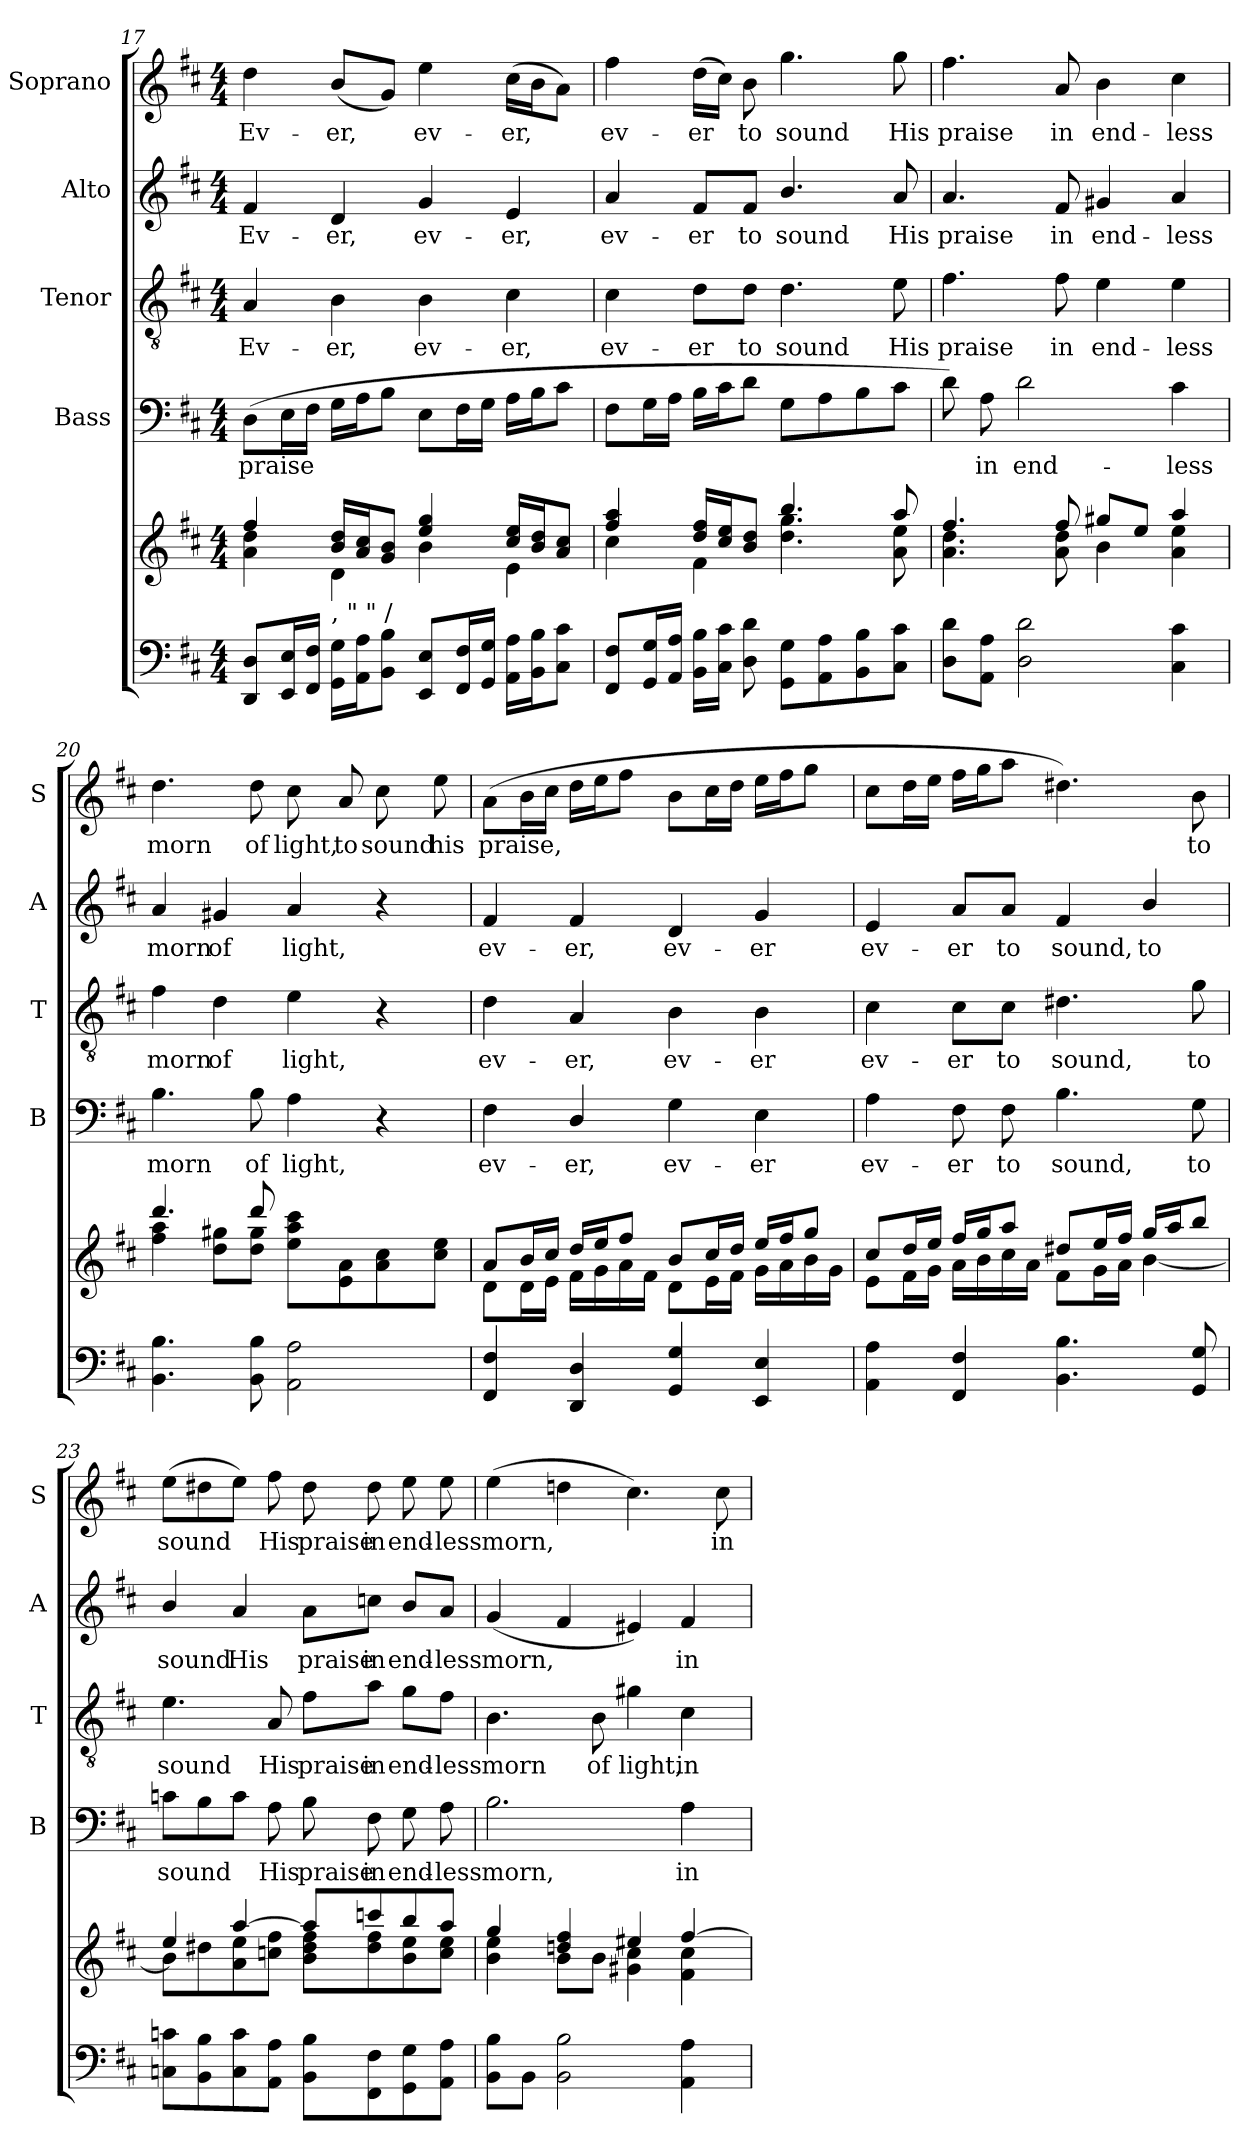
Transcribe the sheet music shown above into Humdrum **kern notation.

**kern	**kern	**kern	**text	**kern	**text	**kern	**text	**kern	**text
*part6	*part5	*part4	*part4	*part3	*part3	*part2	*part2	*part1	*part1
*staff6	*staff5	*staff4	*staff4	*staff3	*staff3	*staff2	*staff2	*staff1	*staff1
*	*	*I"Bass	*	*I"Tenor	*	*I"Alto	*	*I"Soprano	*
*	*	*I'B	*	*I'T	*	*I'A	*	*I'S	*
!!LO:LB:g=z
*clefF4	*clefG2	*clefF4	*	*clefGv2	*	*clefG2	*	*clefG2	*
*k[f#c#]	*k[f#c#]	*k[f#c#]	*	*k[f#c#]	*	*k[f#c#]	*	*k[f#c#]	*
*D:	*D:	*D:	*	*D:	*	*D:	*	*D:	*
*M4/4	*M4/4	*M4/4	*	*M4/4	*	*M4/4	*	*M4/4	*
=17	=17	=17	=17	=17	=17	=17	=17	=17	=17
*	*^	*	*	*	*	*	*	*	*
!	!	!	!	!LO:LY:b	!	!LO:LY:b	!	!LO:LY:b	!	!LO:LY:b
8DD/ 8D/L	4ff#/	4a\ 4dd\	(>8D\L	praise	4A/	Ev-	4f#/	Ev-	4dd\	Ev-
16EE/ 16E/L	.	.	16E\L	.	.	.	.	.	.	.
16FF#/ 16F#/JJ	.	.	16F#\JJ	.	.	.	.	.	.	.
!	!LO:TX:b:t=, " " /	!	!	!	!	!	!	!	!	!
!	!	!	!	!	!	!LO:LY:b	!	!LO:LY:b	!	!LO:LY:b
16GG\ 16G\LL	16b/ 16dd/LL	4d\	16G\LL	.	4B\	-er,	4d/	-er,	(<8b/L	-er,
16AA\ 16A\J	16a/ 16cc#/J	.	16A\J	.	.	.	.	.	.	.
8BB\ 8B\J	8g/ 8b/J	.	8B\J	.	.	.	.	.	8g/J)	.
!	!	!	!	!	!	!LO:LY:b	!	!LO:LY:b	!	!LO:LY:b
8EE/ 8E/L	4ee/ 4gg/	4b\	8E\L	.	4B\	ev-	4g/	ev-	4ee\	ev-
16FF#/ 16F#/L	.	.	16F#\L	.	.	.	.	.	.	.
16GG/ 16G/JJ	.	.	16G\JJ	.	.	.	.	.	.	.
!	!	!	!	!	!	!LO:LY:b	!	!LO:LY:b	!	!LO:LY:b
16AA\ 16A\LL	16cc#/ 16ee/LL	4e\	16A\LL	.	4c#\	-er,	4e/	-er,	(>16cc#\LL	-er,
16BB\ 16B\J	16b/ 16dd/J	.	16B\J	.	.	.	.	.	16b\J	.
8C#\ 8c#\J	8a/ 8cc#/J	.	8c#\J	.	.	.	.	.	8a\J)	.
=18	=18	=18	=18	=18	=18	=18	=18	=18	=18	=18
!	!	!	!	!	!	!LO:LY:b	!	!LO:LY:b	!	!LO:LY:b
8FF#/ 8F#/L	4ff#/ 4aa/	4cc#\	8F#\L	.	4c#\	ev-	4a/	ev-	4ff#\	ev-
16GG/ 16G/L	.	.	16G\L	.	.	.	.	.	.	.
16AA/ 16A/JJ	.	.	16A\JJ	.	.	.	.	.	.	.
!	!	!	!	!	!	!LO:LY:b	!	!LO:LY:b	!	!LO:LY:b
16BB\ 16B\LL	16dd/ 16ff#/LL	4f#\	16B\LL	.	8d\L	-er	8f#/L	-er	(>16dd\LL	-er
16C#\ 16c#\JJ	16cc#/ 16ee/J	.	16c#\J	.	.	.	.	.	16cc#\JJ)	.
!	!	!	!	!	!	!LO:LY:b	!	!LO:LY:b	!	!LO:LY:b
8D\ 8d\	8b/ 8dd/J	.	8d\J	.	8d\J	to	8f#/J	to	8b\	to
!	!	!	!	!	!	!LO:LY:b	!	!LO:LY:b	!	!LO:LY:b
8GG\ 8G\L	4.bb/	4.dd\ 4.gg\	8G\L	.	4.d\	sound	4.b/	sound	4.gg\	sound
8AA\ 8A\	.	.	8A\	.	.	.	.	.	.	.
8BB\ 8B\	.	.	8B\	.	.	.	.	.	.	.
!	!	!	!	!	!	!LO:LY:b	!	!LO:LY:b	!	!LO:LY:b
8C#\ 8c#\J	8aa/	8a\ 8ee\	8c#\J	.	8e\	His	8a/	His	8gg\	His
=19	=19	=19	=19	=19	=19	=19	=19	=19	=19	=19
!	!	!	!	!	!	!LO:LY:b	!	!LO:LY:b	!	!LO:LY:b
8D\ 8d\L	4.ff#/	4.a\ 4.dd\	8d\)	.	4.f#\	praise	4.a/	praise	4.ff#\	praise
!	!	!	!	!LO:LY:b	!	!	!	!	!	!
8AA\ 8A\J	.	.	8A\	in	.	.	.	.	.	.
!	!	!	!	!LO:LY:b	!	!	!	!	!	!
2D\ 2d\	.	.	2d\	end-	.	.	.	.	.	.
!	!	!	!	!	!	!LO:LY:b	!	!LO:LY:b	!	!LO:LY:b
.	8ff#/	8a\ 8dd\	.	.	8f#\	in	8f#/	in	8a/	in
!	!	!	!	!	!	!LO:LY:b	!	!LO:LY:b	!	!LO:LY:b
.	8gg#X/L	4b\	.	.	4e\	end-	4g#X/	end-	4b\	end-
.	8ee/J	.	.	.	.	.	.	.	.	.
!	!	!	!	!LO:LY:b	!	!LO:LY:b	!	!LO:LY:b	!	!LO:LY:b
4C#\ 4c#\	4aa/	4a\ 4ee\	4c#\	-less	4e\	-less	4a/	-less	4cc#\	-less
=20	=20	=20	=20	=20	=20	=20	=20	=20	=20	=20
!	!	!	!	!LO:LY:b	!	!LO:LY:b	!	!LO:LY:b	!	!LO:LY:b
4.BB\ 4.B\	4.ddd/	4ff#\ 4aa\	4.B\	morn	4f#\	morn	4a/	morn	4.dd\	morn
!	!	!	!	!	!	!LO:LY:b	!	!LO:LY:b	!	!
.	.	8dd\ 8gg#X\L	.	.	4d\	of	4g#X/	of	.	.
!	!	!	!	!LO:LY:b	!	!	!	!	!	!LO:LY:b
8BB\ 8B\	8ddd/	8dd\ 8gg#\J	8B\	of	.	.	.	.	8dd\	of
!	!	!	!	!LO:LY:b	!	!LO:LY:b	!	!LO:LY:b	!	!LO:LY:b
2AA\ 2A\	8ee\ 8aa\ 8ccc#\L	2ryy	4A\	light,	4e\	light,	4a/	light,	8cc#\	light,
!	!	!	!	!	!	!	!	!	!	!LO:LY:b
.	8e\ 8a\	.	.	.	.	.	.	.	8a/	to
!	!	!	!	!	!	!	!	!	!	!LO:LY:b
.	8a\ 8cc#\	.	4r	.	4r	.	4r	.	8cc#\	sound
!	!	!	!	!	!	!	!	!	!	!LO:LY:b
.	8cc#\ 8ee\J	.	.	.	.	.	.	.	8ee\	his
!!LO:LB:g=z
=21	=21	=21	=21	=21	=21	=21	=21	=21	=21	=21
!	!	!	!	!LO:LY:b	!	!LO:LY:b	!	!LO:LY:b	!	!LO:LY:b
4FF#/ 4F#/	8a/L	8d\L	4F#\	ev-	4d\	ev-	4f#/	ev-	(>8a\L	praise,
.	16b/L	16d\L	.	.	.	.	.	.	16b\L	.
.	16cc#/JJ	16e\JJ	.	.	.	.	.	.	16cc#\JJ	.
!	!	!	!	!LO:LY:b	!	!LO:LY:b	!	!LO:LY:b	!	!
4DD/ 4D/	16dd/LL	16f#\LL	4D/	-er,	4A/	-er,	4f#/	-er,	16dd\LL	.
.	16ee/J	16g\	.	.	.	.	.	.	16ee\J	.
.	8ff#/J	16a\	.	.	.	.	.	.	8ff#\J	.
.	.	16f#\JJ	.	.	.	.	.	.	.	.
!	!	!	!	!LO:LY:b	!	!LO:LY:b	!	!LO:LY:b	!	!
4GG/ 4G/	8b/L	8d\L	4G\	ev-	4B\	ev-	4d/	ev-	8b\L	.
.	16cc#/L	16e\L	.	.	.	.	.	.	16cc#\L	.
.	16dd/JJ	16f#\JJ	.	.	.	.	.	.	16dd\JJ	.
!	!	!	!	!LO:LY:b	!	!LO:LY:b	!	!LO:LY:b	!	!
4EE/ 4E/	16ee/LL	16g\LL	4E\	-er	4B\	-er	4g/	-er	16ee\LL	.
.	16ff#/J	16a\	.	.	.	.	.	.	16ff#\J	.
.	8gg/J	16b\	.	.	.	.	.	.	8gg\J	.
.	.	16g\JJ	.	.	.	.	.	.	.	.
=22	=22	=22	=22	=22	=22	=22	=22	=22	=22	=22
!	!	!	!	!LO:LY:b	!	!LO:LY:b	!	!LO:LY:b	!	!
4AA\ 4A\	8cc#/L	8e\L	4A\	ev-	4c#\	ev-	4e/	ev-	8cc#\L	.
.	16dd/L	16f#\L	.	.	.	.	.	.	16dd\L	.
.	16ee/JJ	16g\JJ	.	.	.	.	.	.	16ee\JJ	.
!	!	!	!	!LO:LY:b	!	!LO:LY:b	!	!LO:LY:b	!	!
4FF#/ 4F#/	16ff#/LL	16a\LL	8F#\	-er	8c#\L	-er	8a/L	-er	16ff#\LL	.
.	16gg/J	16b\	.	.	.	.	.	.	16gg\J	.
!	!	!	!	!LO:LY:b	!	!LO:LY:b	!	!LO:LY:b	!	!
.	8aa/J	16cc#\	8F#\	to	8c#\J	to	8a/J	to	8aa\J	.
.	.	16a\JJ	.	.	.	.	.	.	.	.
!	!	!	!	!LO:LY:b	!	!LO:LY:b	!	!LO:LY:b	!	!
4.BB\ 4.B\	8dd#X/L	8f#\L	4.B\	sound,	4.d#X\	sound,	4f#/	sound,	4.dd#X\)	.
.	16ee/L	16g\L	.	.	.	.	.	.	.	.
.	16ff#/JJ	16a\JJ	.	.	.	.	.	.	.	.
!	!	!	!	!	!	!	!	!LO:LY:b	!	!
.	16gg/LL	[<4b\	.	.	.	.	4b/	to	.	.
.	16aa/J	.	.	.	.	.	.	.	.	.
!	!	!	!	!LO:LY:b	!	!LO:LY:b	!	!	!	!LO:LY:b
8GG/ 8G/	8bb/J	.	8G\	to	8g\	to	.	.	8b\	to
=23	=23	=23	=23	=23	=23	=23	=23	=23	=23	=23
!	!	!	!	!LO:LY:b	!	!LO:LY:b	!	!LO:LY:b	!	!LO:LY:b
8Cn\ 8cn\L	4ee/	8b\L]	8cn\L	sound	4.e\	sound	4b/	sound	(>8ee\L	sound
8BB\ 8B\	.	8dd#X\	8B\	.	.	.	.	.	8dd#X\	.
!	!	!	!	!	!	!	!	!LO:LY:b	!	!
8C\ 8c\	[>4aa/	8a\ 8ee\	8c\J	.	.	.	4a/	His	8ee\J)	.
!	!	!	!	!LO:LY:b	!	!LO:LY:b	!	!	!	!LO:LY:b
8AA\ 8A\J	.	8ccn\ 8ff#\J	8A\	His	8A/	His	.	.	8ff#\	His
!	!	!	!	!LO:LY:b	!	!LO:LY:b	!	!LO:LY:b	!	!LO:LY:b
8BB\ 8B\L	8aa/L]	8b\ 8dd#\ 8ff#\L	8B\	praise	8f#\L	praise	8a\L	praise	8dd#\	praise
!	!	!	!	!LO:LY:b	!	!LO:LY:b	!	!LO:LY:b	!	!LO:LY:b
8FF#\ 8F#\	8cccn/	8dd#\ 8ff#\	8F#\	in	8a\J	in	8ccn\J	in	8dd#\	in
!	!	!	!	!LO:LY:b	!	!LO:LY:b	!	!LO:LY:b	!	!LO:LY:b
8GG\ 8G\	8bb/	8b\ 8ee\	8G\	end-	8g\L	end-	8b/L	end-	8ee\	end-
!	!	!	!	!LO:LY:b	!	!LO:LY:b	!	!LO:LY:b	!	!LO:LY:b
8AA\ 8A\J	8aa/J	8cc\ 8ee\J	8A\	-less	8f#\J	-less	8a/J	-less	8ee\	-less
=24	=24	=24	=24	=24	=24	=24	=24	=24	=24	=24
!	!	!	!	!LO:LY:b	!	!LO:LY:b	!	!LO:LY:b	!	!LO:LY:b
8BB\ 8B\L	4gg/	4b\ 4ee\	2.B\	morn,	4.B\	morn	(<4g/	morn,	(>4ee\	morn,
8BB\J	.	.	.	.	.	.	.	.	.	.
2BB\ 2B\	4ddn/ 4ff#/	8b\L	.	.	.	.	4f#/	.	4ddn\	.
!	!	!	!	!	!	!LO:LY:b	!	!	!	!
.	.	8b\J	.	.	8B\	of	.	.	.	.
!	!	!	!	!	!	!LO:LY:b	!	!	!	!
.	4ee#X/	4g#X\ 4cc#\	.	.	4g#X\	light,	4e#X/)	.	4.cc#\)	.
!	!	!	!	!LO:LY:b	!	!LO:LY:b	!	!LO:LY:b	!	!
4AA\ 4A\	[>4ff#/	4f#\ 4cc#\	4A\	in	4c#\	in	4f#/	in	.	.
!	!	!	!	!	!	!	!	!	!	!LO:LY:b
.	.	.	.	.	.	.	.	.	8cc#\	in
*	*v	*v	*	*	*	*	*	*	*	*
=	=	=	=	=	=	=	=	=	=
*-	*-	*-	*-	*-	*-	*-	*-	*-	*-
